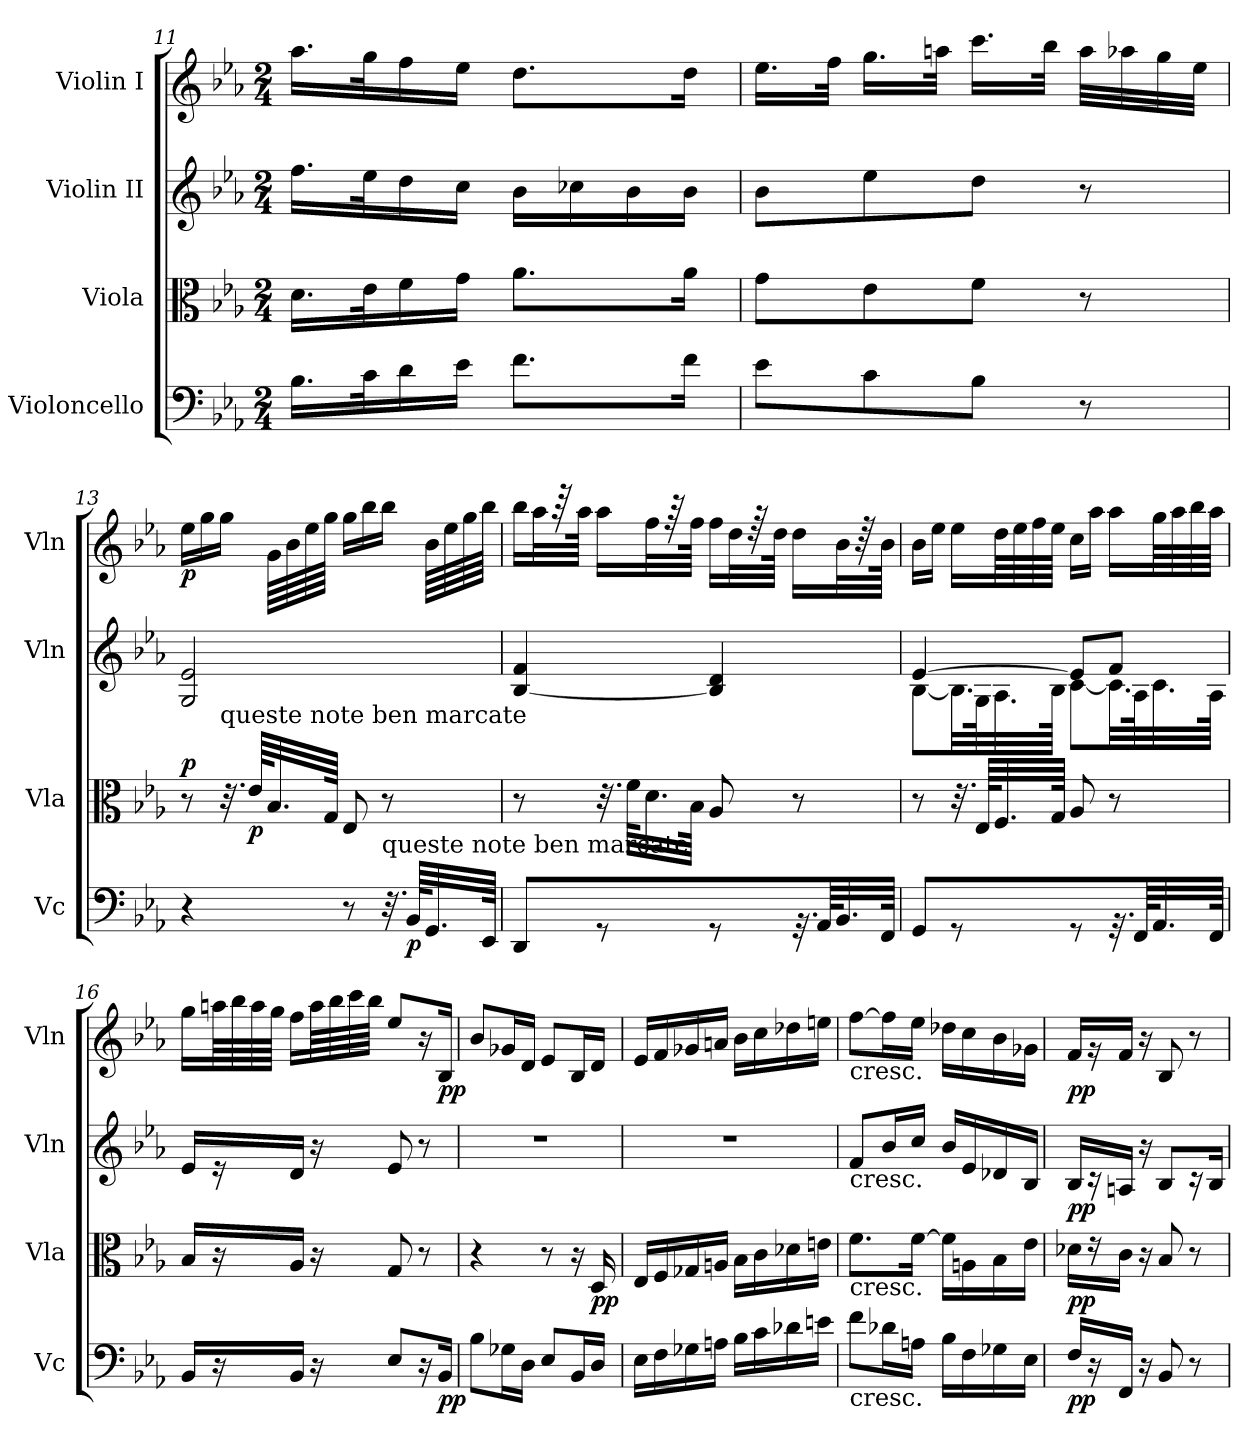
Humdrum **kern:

**kern	**dynam	**kern	**dynam	**kern	**dynam	**kern	**dynam
*part4	*part4	*part3	*part3	*part2	*part2	*part1	*part1
*staff4	*staff4	*staff3	*staff3	*staff2	*staff2	*staff1	*staff1
*I"Violoncello	*	*I"Viola	*	*I"Violin II	*	*I"Violin I	*
*I'Vc	*	*I'Vla	*	*I'Vln	*	*I'Vln	*
*clefF4	*	*clefC3	*	*clefG2	*	*clefG2	*
*k[b-e-a-]	*	*k[b-e-a-]	*	*k[b-e-a-]	*	*k[b-e-a-]	*
*E-:	*	*E-:	*	*E-:	*	*E-:	*
*M2/4	*	*M2/4	*	*M2/4	*	*M2/4	*
=11	=11	=11	=11	=11	=11	=11	=11
16.B-\LL	.	16.d\LL	.	16.ff\LL	.	16.aa-\LL	.
32c\K	.	32e-\K	.	32ee-\K	.	32gg\K	.
16d\	.	16f\	.	16dd\	.	16ff\	.
16e-\JJ	.	16g\JJ	.	16cc\JJ	.	16ee-\JJ	.
8.f\L	.	8.a-\L	.	16b-\LL	.	8.dd\L	.
.	.	.	.	16cc-X\	.	.	.
.	.	.	.	16b-\	.	.	.
16f\Jk	.	16a-\Jk	.	16b-\JJ	.	16dd\Jk	.
!!LO:LB:g=z
=12	=12	=12	=12	=12	=12	=12	=12
8e-\L	.	8g\L	.	8b-\L	.	16.ee-\LL	.
.	.	.	.	.	.	32ff\JJk	.
8c\	.	8e-\	.	8ee-\	.	16.gg\LL	.
.	.	.	.	.	.	32aan\JJk	.
8B-\J	.	8f\J	.	8dd\J	.	16.ccc\LL	.
.	.	.	.	.	.	32bb-\JJk	.
8r	.	8r	.	8r	.	32aa\LLL	.
.	.	.	.	.	.	32aa-X\	.
.	.	.	.	.	.	32gg\	.
.	.	.	.	.	.	32ee-\JJJ	.
=13	=13	=13	=13	=13	=13	=13	=13
!	!	!	!LO:DY:a	!	!	!	!LO:DY:b
4r	.	8r	p	2G/ 2e-/	.	16ee-\LL	p
.	.	.	.	.	.	16gg\	.
!	!	!LO:TX:a:t=queste note ben marcate	!	!	!	!	!
.	.	32.r	.	.	.	16gg\JJ	.
!	!	!	!LO:DY:b	!	!	!	!
.	.	64e-/KLLL	p	.	.	.	.
.	.	32.B-/	.	.	.	64g\LLLL	.
.	.	.	.	.	.	64b-\	.
.	.	.	.	.	.	64ee-\	.
.	.	64G/JJJk	.	.	.	64gg\JJJJ	.
8r	.	8E-/	.	.	.	16gg\LL	.
.	.	.	.	.	.	16bb-\	.
!LO:TX:a:t=queste note ben marcate	!	!	!	!	!	!	!
32.r	.	8r	.	.	.	16bb-\JJ	.
!	!LO:DY:b	!	!	!	!	!	!
64BB-/KLLL	p	.	.	.	.	.	.
32.GG/	.	.	.	.	.	64b-\LLLL	.
.	.	.	.	.	.	64ee-\	.
.	.	.	.	.	.	64gg\	.
64EE-/JJJk	.	.	.	.	.	64bb-\JJJJ	.
!!LO:PB:g=z
=14	=14	=14	=14	=14	=14	=14	=14
8DD/L	.	8r	.	[4B-/ 4f/	.	16bb-\LL	.
.	.	.	.	.	.	32aa-\L	.
.	.	.	.	.	.	64r	.
.	.	.	.	.	.	64aa-\JJJk	.
8r	.	32.r	.	.	.	16aa-\LL	.
.	.	64f\KLLL	.	.	.	.	.
.	.	32.d\	.	.	.	32ff\L	.
.	.	.	.	.	.	64r	.
.	.	64B-\JJJk	.	.	.	64ff\JJJk	.
8r	.	8A-/	.	4B-/] 4d/	.	16ff\LL	.
.	.	.	.	.	.	32dd\L	.
.	.	.	.	.	.	64r	.
.	.	.	.	.	.	64dd\JJJk	.
32.r	.	8r	.	.	.	16dd\LL	.
64AA-/KLL	.	.	.	.	.	.	.
32.BB-/	.	.	.	.	.	32b-\L	.
.	.	.	.	.	.	64r	.
64FF/JJJk	.	.	.	.	.	64b-\JJJk	.
=15	=15	=15	=15	=15	=15	=15	=15
*	*	*	*	*^	*	*	*
8GG/L	.	8r	.	[4e-/	[8B-\L	.	16b-\LL	.
.	.	.	.	.	.	.	16ee-\JJ	.
8r	.	32.r	.	.	32.B-\LL]	.	16ee-\LL	.
.	.	64E-/KLLL	.	.	64G\K	.	.	.
.	.	32.F/	.	.	32.A-\	.	64dd\LL	.
.	.	.	.	.	.	.	64ee-\	.
.	.	.	.	.	.	.	64ff\	.
.	.	64G/JJJk	.	.	64B-\JJJk	.	64ee-\JJJJ	.
8r	.	8A-/	.	8e-/L]	[8c\L	.	16cc\LL	.
.	.	.	.	.	.	.	16aa-\JJ	.
32.r	.	8r	.	8f/J	32.c\LL]	.	16aa-\LL	.
64FF/KLL	.	.	.	.	64A-\K	.	.	.
32.AA-/	.	.	.	.	32.c\	.	64gg\LL	.
.	.	.	.	.	.	.	64aa-\	.
.	.	.	.	.	.	.	64bb-\	.
64FF/JJJk	.	.	.	.	64A-\JJJk	.	64aa-\JJJJ	.
*	*	*	*	*v	*v	*	*	*
!!LO:LB:g=z
=16	=16	=16	=16	=16	=16	=16	=16
16BB-/LL	.	16B-/LL	.	16e-/LL	.	16gg\LL	.
16r	.	16r	.	16r	.	64aan\LL	.
.	.	.	.	.	.	64bb-\	.
.	.	.	.	.	.	64aa\	.
.	.	.	.	.	.	64gg\JJJJ	.
16BB-/JJ	.	16A-/JJ	.	16d/JJ	.	16ff\LL	.
16r	.	16r	.	16r	.	64aa\LL	.
.	.	.	.	.	.	64bb-\	.
.	.	.	.	.	.	64ccc\	.
.	.	.	.	.	.	64bb-\JJJJ	.
8E-/L	.	8G/	.	8e-/	.	8ee-/L	.
16r	.	8r	.	8r	.	16r	.
!	!LO:DY:b	!	!	!	!	!	!LO:DY:b
16BB-/Jk	pp	.	.	.	.	16B-/Jk	pp
=17	=17	=17	=17	=17	=17	=17	=17
8B-\L	.	4r	.	2r	.	8b-/L	.
16G-X\L	.	.	.	.	.	16g-X/L	.
16D\JJ	.	.	.	.	.	16d/JJ	.
8E-/L	.	8r	.	.	.	8e-/L	.
16BB-/L	.	16r	.	.	.	16B-/L	.
!	!	!	!LO:DY:b	!	!	!	!
16D/JJ	.	16D/	pp	.	.	16d/JJ	.
=18	=18	=18	=18	=18	=18	=18	=18
16E-\LL	.	16E-/LL	.	2r	.	16e-/LL	.
16F\	.	16F/	.	.	.	16f/	.
16G-X\	.	16G-X/	.	.	.	16g-X/	.
16An\JJ	.	16An/JJ	.	.	.	16an/JJ	.
16B-\LL	.	16B-\LL	.	.	.	16b-\LL	.
16c\	.	16c\	.	.	.	16cc\	.
16d-X\	.	16d-X\	.	.	.	16dd-X\	.
16en\JJ	.	16en\JJ	.	.	.	16een\JJ	.
!!LO:PB:g=z
=19	=19	=19	=19	=19	=19	=19	=19
!	!	!	!	!	!	!LO:TX:b:t=cresc.	!
!	!	!	!	!LO:TX:b:t=cresc.	!	!	!
!	!	!LO:TX:b:t=cresc.	!	!	!	!	!
!LO:TX:b:t=cresc.	!	!	!	!	!	!	!
8f\L	.	8.f\L	.	8f/L	.	[8ff\L	.
16d-X\L	.	.	.	16b-/L	.	16ff\L]	.
16An\JJ	.	[16f\Jk	.	16cc/JJ	.	16ee-\JJ	.
16B-\LL	.	16f\LL]	.	16b-/LL	.	16dd-X\LL	.
16F\	.	16An\	.	16e-/	.	16cc\	.
16G-X\	.	16B-\	.	16d-X/	.	16b-\	.
16E-\JJ	.	16e-\JJ	.	16B-/JJ	.	16g-X\JJ	.
=20	=20	=20	=20	=20	=20	=20	=20
!	!LO:DY:b	!	!LO:DY:b	!	!LO:DY:b	!	!LO:DY:b
16F/LL	pp	16d-X\LL	pp	16B-/LL	pp	16f/LL	pp
16r	.	16r	.	16r	.	16r	.
16FF/JJ	.	16c\JJ	.	16An/JJ	.	16f/JJ	.
16r	.	16r	.	16r	.	16r	.
8BB-/	.	8B-/	.	8B-/L	.	8B-/	.
8r	.	8r	.	16r	.	8r	.
.	.	.	.	16B-/Jk	.	.	.
=	=	=	=	=	=	=	=
*-	*-	*-	*-	*-	*-	*-	*-
